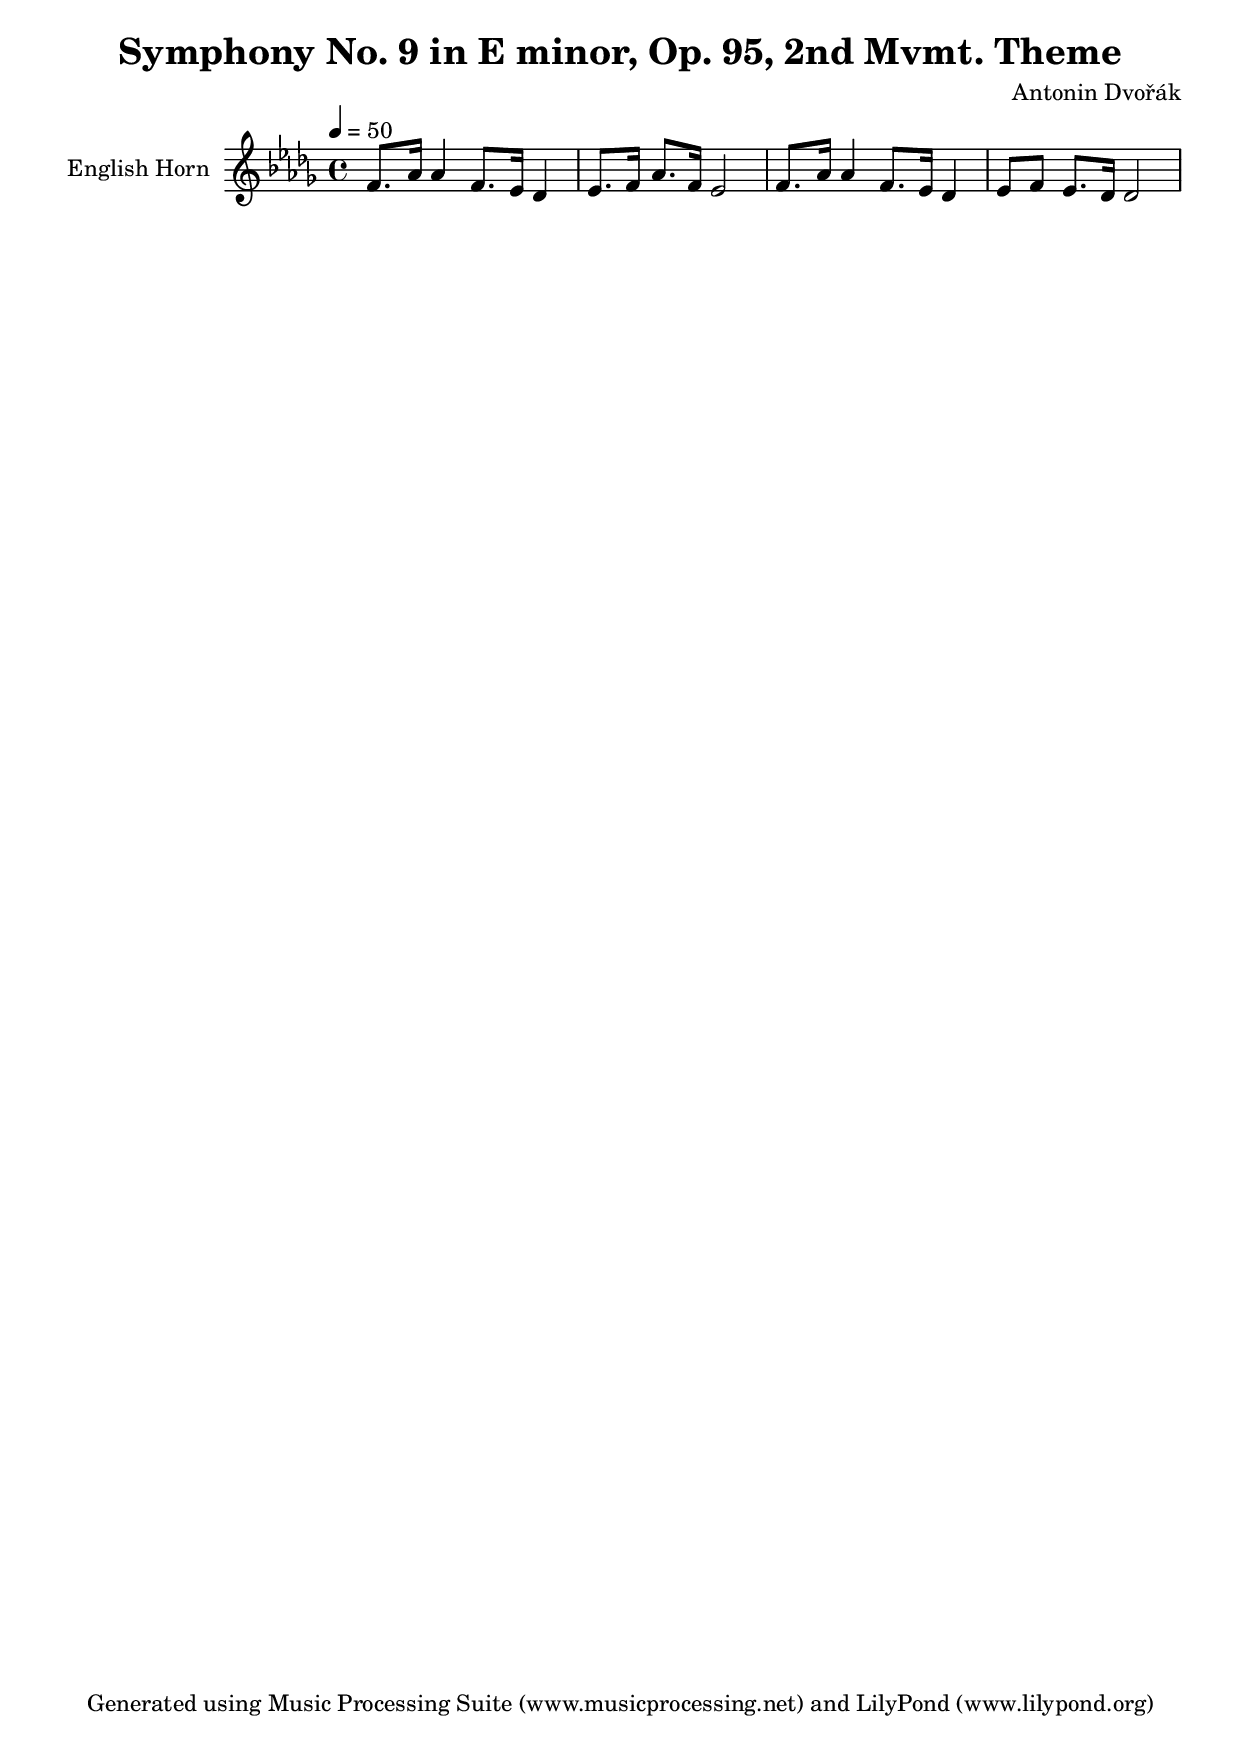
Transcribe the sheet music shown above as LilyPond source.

% Generated using Music Processing Suite (MPS)
\version "2.12.0"
#(set-default-paper-size "a4")

\header {
    title = "Symphony No. 9 in E minor, Op. 95, 2nd Mvmt. Theme"
    composer = "Antonin Dvořák"
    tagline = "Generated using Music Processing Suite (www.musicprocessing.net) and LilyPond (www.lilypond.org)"
}

\score {
    <<
        \new Staff {
            \set Staff.instrumentName = #"English Horn"
            \set Staff.shortInstrumentName = #"E. Hn."
            \set Staff.midiInstrument = #"english horn"
            \clef treble
            \time 4/4
            \tempo 4 = 50
            \key des \major
            f'8.
            as'16
            as'4
            f'8.
            es'16
            des'4
            es'8.
            f'16
            as'8.
            f'16
            es'2
            f'8.
            as'16
            as'4
            f'8.
            es'16
            des'4
            es'8
            f'
            es'8.
            des'16
            des'2
        }

    >>

    \midi {
        \context {
            \Score
            tempoWholesPerMinute = #(ly:make-moment 120 4)
        }
    }
    \layout {
        indent = 2.8\cm
    }
}

